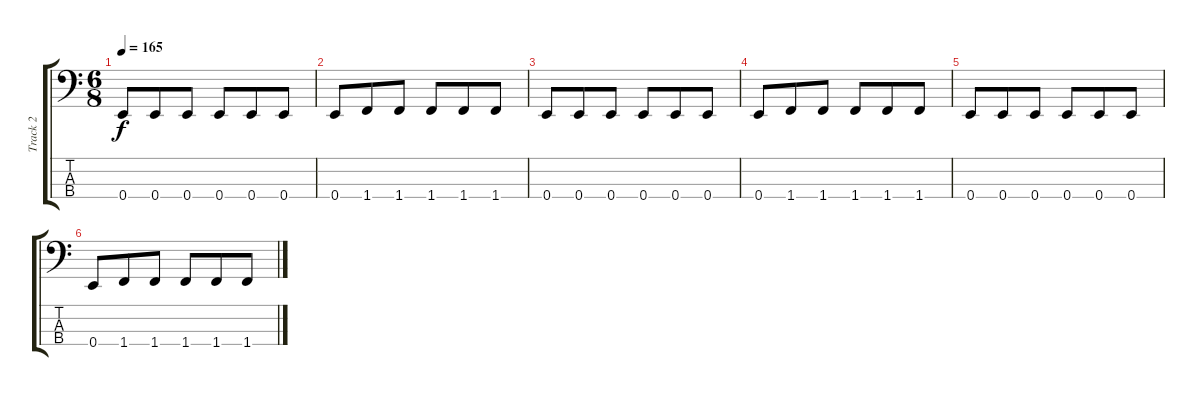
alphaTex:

\track ("Track 2" "Track 2") {instrument electricbasspick}
\staff {score tabs}
\tuning (G2 D2 A1 E1) {hide}
\ts (6 8)
\tempo 165
\clef f4
\ks c
0.4.8{dy f} 0.4.8 0.4.8 0.4.8 0.4.8 0.4.8 |
0.4.8 1.4.8 1.4.8 1.4.8 1.4.8 1.4.8 |
0.4.8 0.4.8 0.4.8 0.4.8 0.4.8 0.4.8 |
0.4.8 1.4.8 1.4.8 1.4.8 1.4.8 1.4.8 |
0.4.8 0.4.8 0.4.8 0.4.8 0.4.8 0.4.8 |
0.4.8 1.4.8 1.4.8 1.4.8 1.4.8 1.4.8
